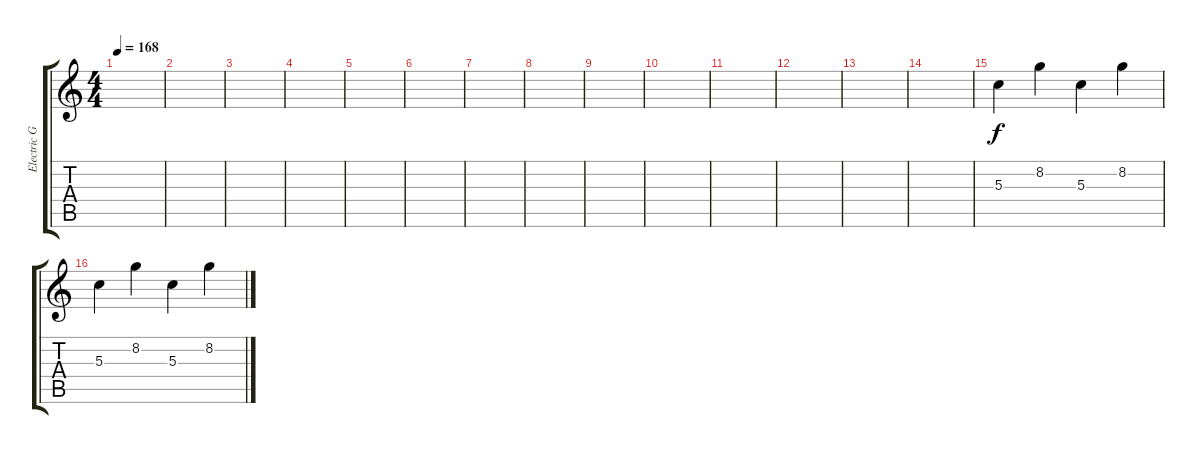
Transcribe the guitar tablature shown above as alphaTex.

\track ("Electric Guitar" "Electric G") {instrument electricguitarjazz}
\staff {score tabs}
\tuning (E4 B3 G3 D3 A2 E2) {hide}
\ts (4 4)
\tempo 168
\clef g2
\ks c
|
|
|
|
|
|
|
|
|
|
|
|
|
|
5.3.4 8.2.4 5.3.4 8.2.4 |
5.3.4 8.2.4 5.3.4 8.2.4
